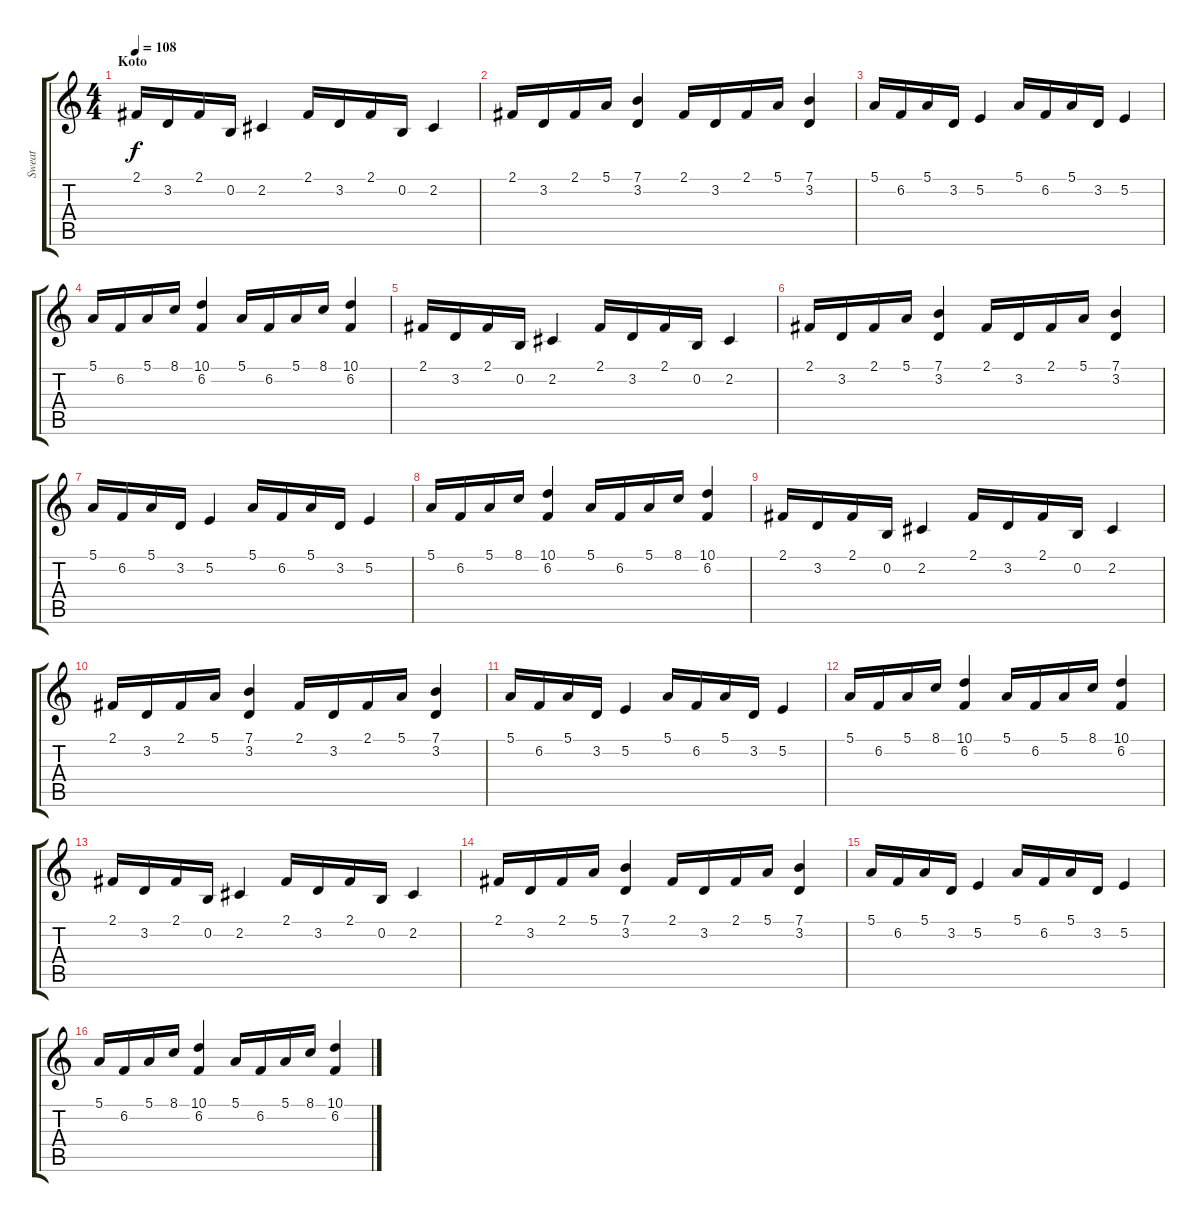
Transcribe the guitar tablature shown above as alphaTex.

\track ("Sweat" "Sweat") {instrument koto}
\staff {score tabs}
\tuning (E4 B3 G3 D3 A2 E2) {hide}
\ts (4 4)
\section ("" "Koto")
\tempo 108
\clef g2
\ks c
2.1.16{dy f instrument koto} 3.2.16 2.1.16 0.2.16 2.2.4 2.1.16 3.2.16 2.1.16 0.2.16 2.2.4 |
2.1.16 3.2.16 2.1.16 5.1.16 (7.1 3.2).4 2.1.16 3.2.16 2.1.16 5.1.16 (7.1 3.2).4 |
5.1.16 6.2.16 5.1.16 3.2.16 5.2.4 5.1.16 6.2.16 5.1.16 3.2.16 5.2.4 |
5.1.16 6.2.16 5.1.16 8.1.16 (10.1 6.2).4 5.1.16 6.2.16 5.1.16 8.1.16 (10.1 6.2).4 |
2.1.16 3.2.16 2.1.16 0.2.16 2.2.4 2.1.16 3.2.16 2.1.16 0.2.16 2.2.4 |
2.1.16 3.2.16 2.1.16 5.1.16 (7.1 3.2).4 2.1.16 3.2.16 2.1.16 5.1.16 (7.1 3.2).4 |
5.1.16 6.2.16 5.1.16 3.2.16 5.2.4 5.1.16 6.2.16 5.1.16 3.2.16 5.2.4 |
5.1.16 6.2.16 5.1.16 8.1.16 (10.1 6.2).4 5.1.16 6.2.16 5.1.16 8.1.16 (10.1 6.2).4 |
2.1.16 3.2.16 2.1.16 0.2.16 2.2.4 2.1.16 3.2.16 2.1.16 0.2.16 2.2.4 |
2.1.16 3.2.16 2.1.16 5.1.16 (7.1 3.2).4 2.1.16 3.2.16 2.1.16 5.1.16 (7.1 3.2).4 |
5.1.16 6.2.16 5.1.16 3.2.16 5.2.4 5.1.16 6.2.16 5.1.16 3.2.16 5.2.4 |
5.1.16 6.2.16 5.1.16 8.1.16 (10.1 6.2).4 5.1.16 6.2.16 5.1.16 8.1.16 (10.1 6.2).4 |
2.1.16 3.2.16 2.1.16 0.2.16 2.2.4 2.1.16 3.2.16 2.1.16 0.2.16 2.2.4 |
2.1.16 3.2.16 2.1.16 5.1.16 (7.1 3.2).4 2.1.16 3.2.16 2.1.16 5.1.16 (7.1 3.2).4 |
5.1.16 6.2.16 5.1.16 3.2.16 5.2.4 5.1.16 6.2.16 5.1.16 3.2.16 5.2.4 |
5.1.16 6.2.16 5.1.16 8.1.16 (10.1 6.2).4 5.1.16 6.2.16 5.1.16 8.1.16 (10.1 6.2).4
